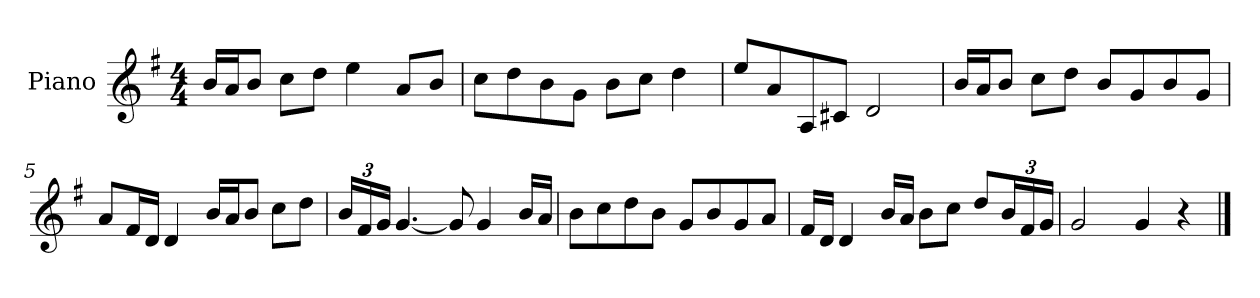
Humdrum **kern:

**kern
*part1
*staff1
*I"Piano
*I'P-no
*clefG2
*k[f#]
*M4/4
*MM90
=1
16b/LL
16a/J
8b/J
8cc\L
8dd\J
4ee\
8a/L
8b/J
=2
8cc\L
8dd\
8b\
8g\J
8b\L
8cc\J
4dd\
=3
8ee/L
8a/
8A/
8c#X/J
2d/
=4
16b/LL
16a/J
8b/J
8cc\L
8dd\J
8b/L
8g/
8b/
8g/J
=5
8a/L
16f#/L
16d/JJ
4d/
16b/LL
16a/J
8b/J
8cc\L
8dd\J
!!LO:LB:g=z
=6
*Xbrackettup
24b/LL
24f#/
24g/JJ
[4.g/
8g/]
4g/
16b/LL
16a/JJ
=7
8b\L
8cc\
8dd\
8b\J
8g/L
8b/
8g/
8a/J
=8
16f#/LL
16d/JJ
4d/
16b/LL
16a/JJ
8b\L
8cc\J
8dd/L
24b/L
24f#/
24g/JJ
=9
2g/
4g/
4r
==
*-
